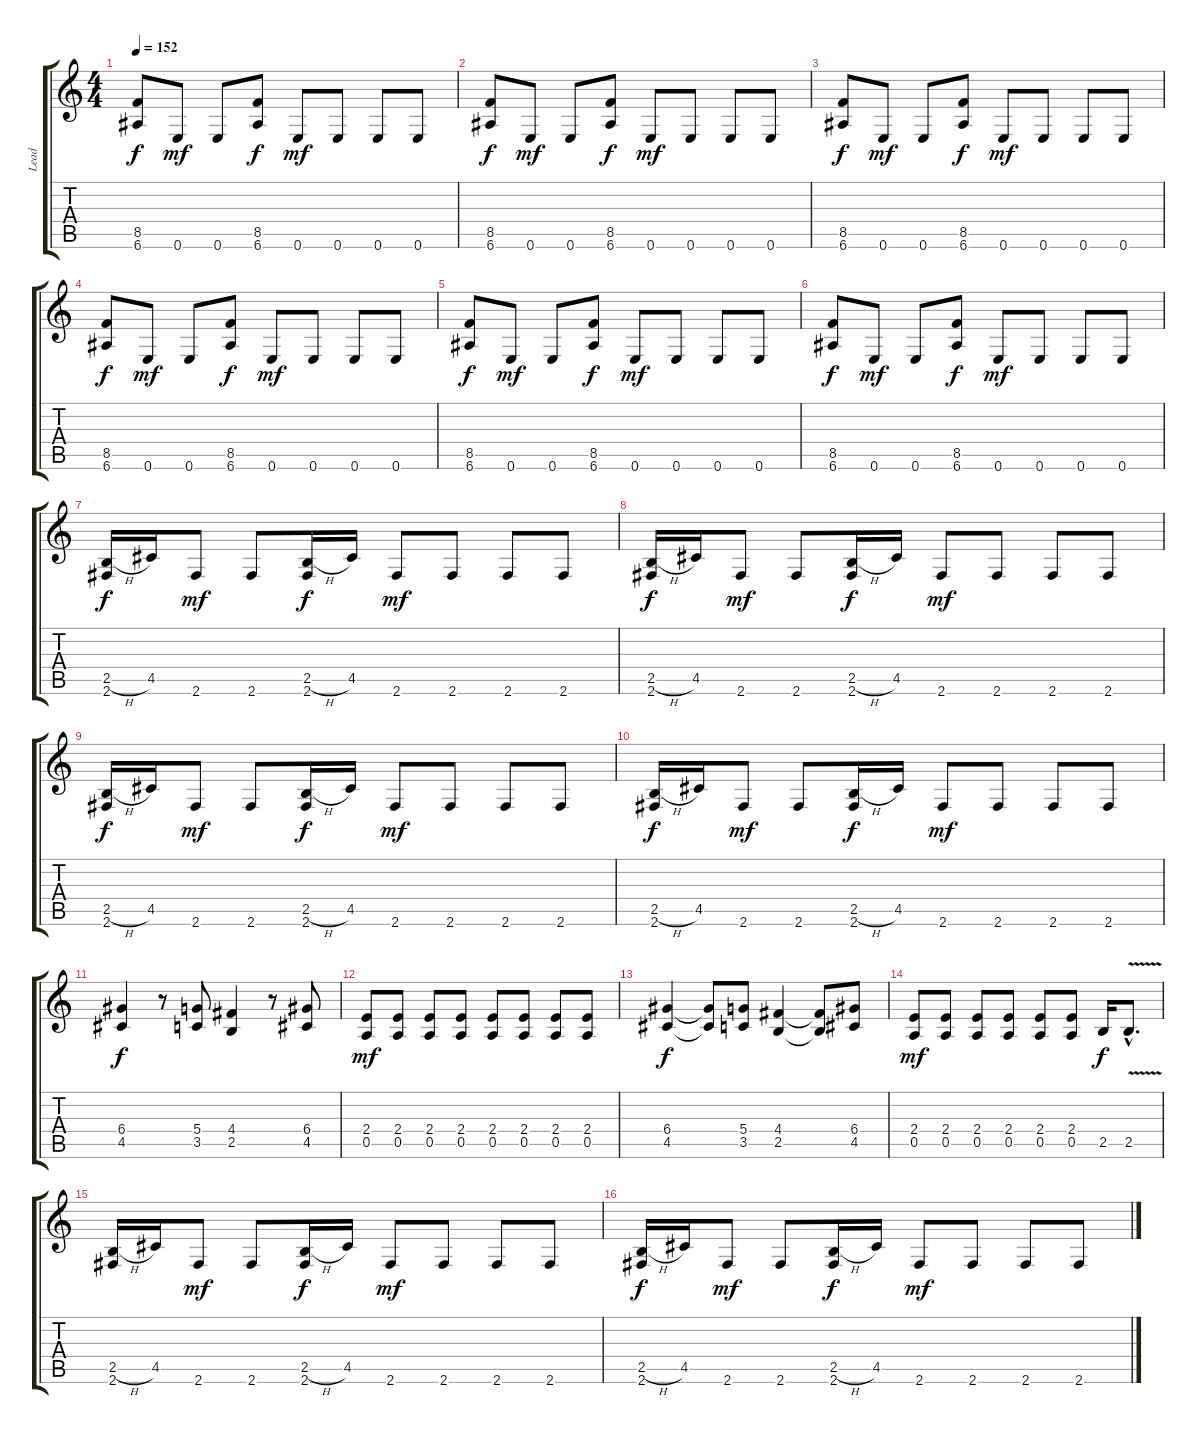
\track ("Lead" "Lead") {instrument overdrivenguitar}
\staff {score tabs}
\tuning (E4 B3 G3 D3 A2 E2) {hide}
\ts (4 4)
\tempo 152
\clef g2
\ks c
(8.5 6.6).8{dy f} 0.6.8{dy mf} 0.6.8 (8.5 6.6).8{dy f} 0.6.8{dy mf} 0.6.8 0.6.8 0.6.8 |
(8.5 6.6).8{dy f} 0.6.8{dy mf} 0.6.8 (8.5 6.6).8{dy f} 0.6.8{dy mf} 0.6.8 0.6.8 0.6.8 |
(8.5 6.6).8{dy f} 0.6.8{dy mf} 0.6.8 (8.5 6.6).8{dy f} 0.6.8{dy mf} 0.6.8 0.6.8 0.6.8 |
(8.5 6.6).8{dy f} 0.6.8{dy mf} 0.6.8 (8.5 6.6).8{dy f} 0.6.8{dy mf} 0.6.8 0.6.8 0.6.8 |
(8.5 6.6).8{dy f} 0.6.8{dy mf} 0.6.8 (8.5 6.6).8{dy f} 0.6.8{dy mf} 0.6.8 0.6.8 0.6.8 |
(8.5 6.6).8{dy f} 0.6.8{dy mf} 0.6.8 (8.5 6.6).8{dy f} 0.6.8{dy mf} 0.6.8 0.6.8 0.6.8 |
(2.5{h} 2.6).16{dy f} 4.5.16 2.6.8{dy mf} 2.6.8 (2.5{h} 2.6).16{dy f} 4.5.16 2.6.8{dy mf} 2.6.8 2.6.8 2.6.8 |
(2.5{h} 2.6).16{dy f} 4.5.16 2.6.8{dy mf} 2.6.8 (2.5{h} 2.6).16{dy f} 4.5.16 2.6.8{dy mf} 2.6.8 2.6.8 2.6.8 |
(2.5{h} 2.6).16{dy f} 4.5.16 2.6.8{dy mf} 2.6.8 (2.5{h} 2.6).16{dy f} 4.5.16 2.6.8{dy mf} 2.6.8 2.6.8 2.6.8 |
(2.5{h} 2.6).16{dy f} 4.5.16 2.6.8{dy mf} 2.6.8 (2.5{h} 2.6).16{dy f} 4.5.16 2.6.8{dy mf} 2.6.8 2.6.8 2.6.8 |
(6.4 4.5).4{dy f} r.8 (5.4 3.5).8 (4.4 2.5).4 r.8 (6.4 4.5).8 |
(2.4 0.5).8{dy mf} (2.4 0.5).8 (2.4 0.5).8 (2.4 0.5).8 (2.4 0.5).8 (2.4 0.5).8 (2.4 0.5).8 (2.4 0.5).8 |
(6.4 4.5).4{dy f} (6.4{t} 4.5{t}).8 (5.4 3.5).8 (4.4 2.5).4 (4.4{t} 2.5{t}).8 (6.4 4.5).8 |
(2.4 0.5).8{dy mf} (2.4 0.5).8 (2.4 0.5).8 (2.4 0.5).8 (2.4 0.5).8 (2.4 0.5).8 2.5.16{dy f} 2.5{v hac}.8{d} |
(2.5{h} 2.6).16 4.5.16 2.6.8{dy mf} 2.6.8 (2.5{h} 2.6).16{dy f} 4.5.16 2.6.8{dy mf} 2.6.8 2.6.8 2.6.8 |
(2.5{h} 2.6).16{dy f} 4.5.16 2.6.8{dy mf} 2.6.8 (2.5{h} 2.6).16{dy f} 4.5.16 2.6.8{dy mf} 2.6.8 2.6.8 2.6.8
